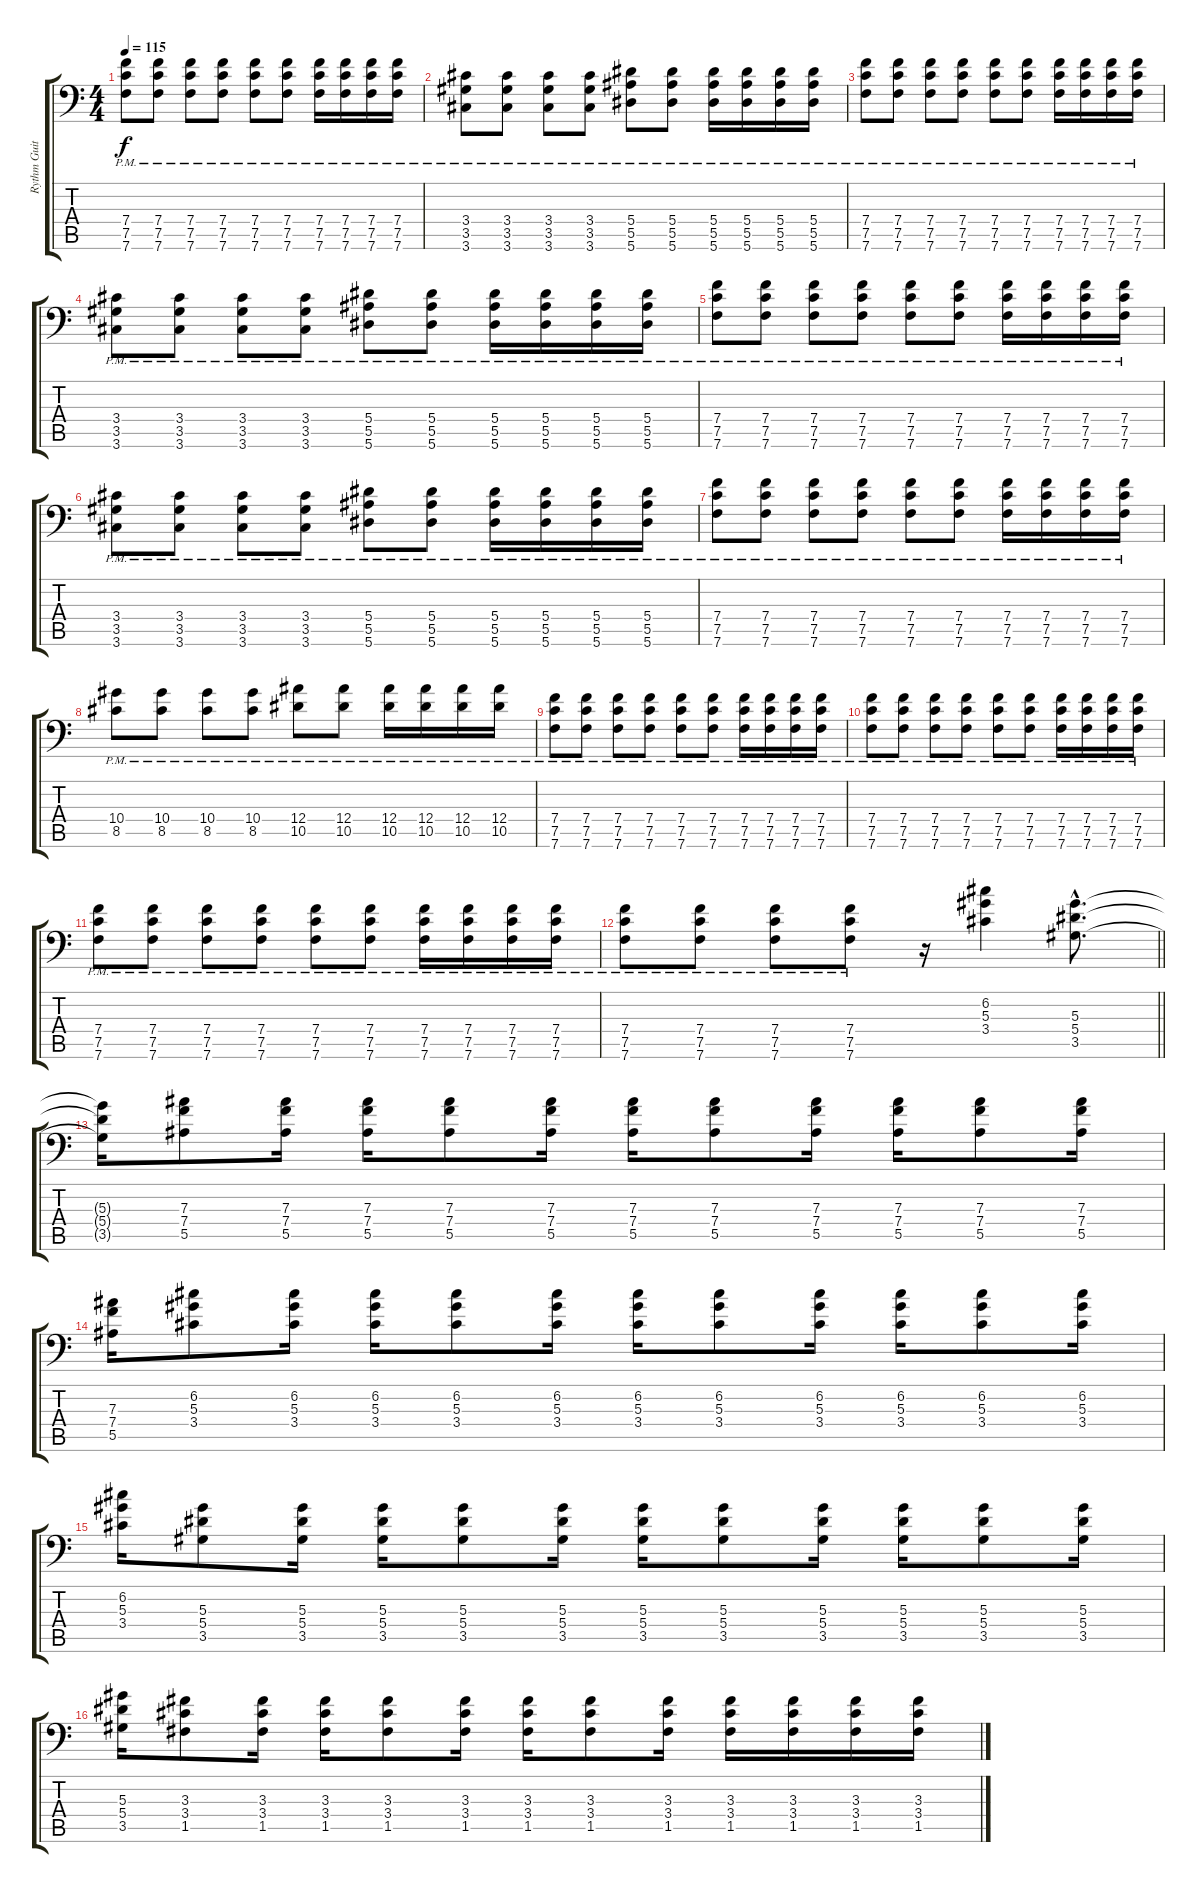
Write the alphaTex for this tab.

\track ("Rythm Guitar" "Rythm Guit") {instrument distortionguitar}
\staff {score tabs}
\tuning (C4 G3 Eb3 Bb2 F2 Bb1) {hide}
\ts (4 4)
\tempo 115
\clef f4
\ks c
(7.4{pm} 7.5{pm} 7.6{pm}).8{dy f} (7.4{pm} 7.5{pm} 7.6{pm}).8 (7.4{pm} 7.5{pm} 7.6{pm}).8 (7.4{pm} 7.5{pm} 7.6{pm}).8 (7.4{pm} 7.5{pm} 7.6{pm}).8 (7.4{pm} 7.5{pm} 7.6{pm}).8 (7.4{pm} 7.5{pm} 7.6{pm}).16 (7.4{pm} 7.5{pm} 7.6{pm}).16 (7.4{pm} 7.5{pm} 7.6{pm}).16 (7.4{pm} 7.5{pm} 7.6{pm}).16 |
(3.4{pm} 3.5{pm} 3.6{pm}).8 (3.4{pm} 3.5{pm} 3.6{pm}).8 (3.4{pm} 3.5{pm} 3.6{pm}).8 (3.4{pm} 3.5{pm} 3.6{pm}).8 (5.4{pm} 5.5{pm} 5.6{pm}).8 (5.4{pm} 5.5{pm} 5.6{pm}).8 (5.4{pm} 5.5{pm} 5.6{pm}).16 (5.4{pm} 5.5{pm} 5.6{pm}).16 (5.4{pm} 5.5{pm} 5.6{pm}).16 (5.4{pm} 5.5{pm} 5.6{pm}).16 |
(7.4{pm} 7.5{pm} 7.6{pm}).8 (7.4{pm} 7.5{pm} 7.6{pm}).8 (7.4{pm} 7.5{pm} 7.6{pm}).8 (7.4{pm} 7.5{pm} 7.6{pm}).8 (7.4{pm} 7.5{pm} 7.6{pm}).8 (7.4{pm} 7.5{pm} 7.6{pm}).8 (7.4{pm} 7.5{pm} 7.6{pm}).16 (7.4{pm} 7.5{pm} 7.6{pm}).16 (7.4{pm} 7.5{pm} 7.6{pm}).16 (7.4{pm} 7.5{pm} 7.6{pm}).16 |
(3.4{pm} 3.5{pm} 3.6{pm}).8 (3.4{pm} 3.5{pm} 3.6{pm}).8 (3.4{pm} 3.5{pm} 3.6{pm}).8 (3.4{pm} 3.5{pm} 3.6{pm}).8 (5.4{pm} 5.5{pm} 5.6{pm}).8 (5.4{pm} 5.5{pm} 5.6{pm}).8 (5.4{pm} 5.5{pm} 5.6{pm}).16 (5.4{pm} 5.5{pm} 5.6{pm}).16 (5.4{pm} 5.5{pm} 5.6{pm}).16 (5.4{pm} 5.5{pm} 5.6{pm}).16 |
(7.4{pm} 7.5{pm} 7.6{pm}).8 (7.4{pm} 7.5{pm} 7.6{pm}).8 (7.4{pm} 7.5{pm} 7.6{pm}).8 (7.4{pm} 7.5{pm} 7.6{pm}).8 (7.4{pm} 7.5{pm} 7.6{pm}).8 (7.4{pm} 7.5{pm} 7.6{pm}).8 (7.4{pm} 7.5{pm} 7.6{pm}).16 (7.4{pm} 7.5{pm} 7.6{pm}).16 (7.4{pm} 7.5{pm} 7.6{pm}).16 (7.4{pm} 7.5{pm} 7.6{pm}).16 |
(3.4{pm} 3.5{pm} 3.6{pm}).8 (3.4{pm} 3.5{pm} 3.6{pm}).8 (3.4{pm} 3.5{pm} 3.6{pm}).8 (3.4{pm} 3.5{pm} 3.6{pm}).8 (5.4{pm} 5.5{pm} 5.6{pm}).8 (5.4{pm} 5.5{pm} 5.6{pm}).8 (5.4{pm} 5.5{pm} 5.6{pm}).16 (5.4{pm} 5.5{pm} 5.6{pm}).16 (5.4{pm} 5.5{pm} 5.6{pm}).16 (5.4{pm} 5.5{pm} 5.6{pm}).16 |
(7.4{pm} 7.5{pm} 7.6{pm}).8 (7.4{pm} 7.5{pm} 7.6{pm}).8 (7.4{pm} 7.5{pm} 7.6{pm}).8 (7.4{pm} 7.5{pm} 7.6{pm}).8 (7.4{pm} 7.5{pm} 7.6{pm}).8 (7.4{pm} 7.5{pm} 7.6{pm}).8 (7.4{pm} 7.5{pm} 7.6{pm}).16 (7.4{pm} 7.5{pm} 7.6{pm}).16 (7.4{pm} 7.5{pm} 7.6{pm}).16 (7.4{pm} 7.5{pm} 7.6{pm}).16 |
(10.4{pm} 8.5{pm}).8 (10.4{pm} 8.5{pm}).8 (10.4{pm} 8.5{pm}).8 (10.4{pm} 8.5{pm}).8 (12.4{pm} 10.5{pm}).8 (12.4{pm} 10.5{pm}).8 (12.4{pm} 10.5{pm}).16 (12.4{pm} 10.5{pm}).16 (12.4{pm} 10.5{pm}).16 (12.4{pm} 10.5{pm}).16 |
(7.4{pm} 7.5{pm} 7.6{pm}).8 (7.4{pm} 7.5{pm} 7.6{pm}).8 (7.4{pm} 7.5{pm} 7.6{pm}).8 (7.4{pm} 7.5{pm} 7.6{pm}).8 (7.4{pm} 7.5{pm} 7.6{pm}).8 (7.4{pm} 7.5{pm} 7.6{pm}).8 (7.4{pm} 7.5{pm} 7.6{pm}).16 (7.4{pm} 7.5{pm} 7.6{pm}).16 (7.4{pm} 7.5{pm} 7.6{pm}).16 (7.4{pm} 7.5{pm} 7.6{pm}).16 |
(7.4{pm} 7.5{pm} 7.6{pm}).8 (7.4{pm} 7.5{pm} 7.6{pm}).8 (7.4{pm} 7.5{pm} 7.6{pm}).8 (7.4{pm} 7.5{pm} 7.6{pm}).8 (7.4{pm} 7.5{pm} 7.6{pm}).8 (7.4{pm} 7.5{pm} 7.6{pm}).8 (7.4{pm} 7.5{pm} 7.6{pm}).16 (7.4{pm} 7.5{pm} 7.6{pm}).16 (7.4{pm} 7.5{pm} 7.6{pm}).16 (7.4{pm} 7.5{pm} 7.6{pm}).16 |
(7.4{pm} 7.5{pm} 7.6{pm}).8 (7.4{pm} 7.5{pm} 7.6{pm}).8 (7.4{pm} 7.5{pm} 7.6{pm}).8 (7.4{pm} 7.5{pm} 7.6{pm}).8 (7.4{pm} 7.5{pm} 7.6{pm}).8 (7.4{pm} 7.5{pm} 7.6{pm}).8 (7.4{pm} 7.5{pm} 7.6{pm}).16 (7.4{pm} 7.5{pm} 7.6{pm}).16 (7.4{pm} 7.5{pm} 7.6{pm}).16 (7.4{pm} 7.5{pm} 7.6{pm}).16 |
\barLineRight lightlight
(7.4{pm} 7.5{pm} 7.6{pm}).8 (7.4{pm} 7.5{pm} 7.6{pm}).8 (7.4{pm} 7.5{pm} 7.6{pm}).8 (7.4{pm} 7.5{pm} 7.6{pm}).8 r.16 (6.2 5.3 3.4).4 (5.3{hac} 5.4{hac} 3.5{hac}).8{d} |
(5.3{t} 5.4{t} 3.5{t}).16 (7.3 7.4 5.5).8 (7.3 7.4 5.5).16 (7.3 7.4 5.5).16 (7.3 7.4 5.5).8 (7.3 7.4 5.5).16 (7.3 7.4 5.5).16 (7.3 7.4 5.5).8 (7.3 7.4 5.5).16 (7.3 7.4 5.5).16 (7.3 7.4 5.5).8 (7.3 7.4 5.5).16 |
(7.3 7.4 5.5).16 (6.2 5.3 3.4).8 (6.2 5.3 3.4).16 (6.2 5.3 3.4).16 (6.2 5.3 3.4).8 (6.2 5.3 3.4).16 (6.2 5.3 3.4).16 (6.2 5.3 3.4).8 (6.2 5.3 3.4).16 (6.2 5.3 3.4).16 (6.2 5.3 3.4).8 (6.2 5.3 3.4).16 |
(6.2 5.3 3.4).16 (5.3 5.4 3.5).8 (5.3 5.4 3.5).16 (5.3 5.4 3.5).16 (5.3 5.4 3.5).8 (5.3 5.4 3.5).16 (5.3 5.4 3.5).16 (5.3 5.4 3.5).8 (5.3 5.4 3.5).16 (5.3 5.4 3.5).16 (5.3 5.4 3.5).8 (5.3 5.4 3.5).16 |
(5.3 5.4 3.5).16 (3.3 3.4 1.5).8 (3.3 3.4 1.5).16 (3.3 3.4 1.5).16 (3.3 3.4 1.5).8 (3.3 3.4 1.5).16 (3.3 3.4 1.5).16 (3.3 3.4 1.5).8 (3.3 3.4 1.5).16 (3.3 3.4 1.5).16 (3.3 3.4 1.5).16 (3.3 3.4 1.5).16 (3.3 3.4 1.5).16
